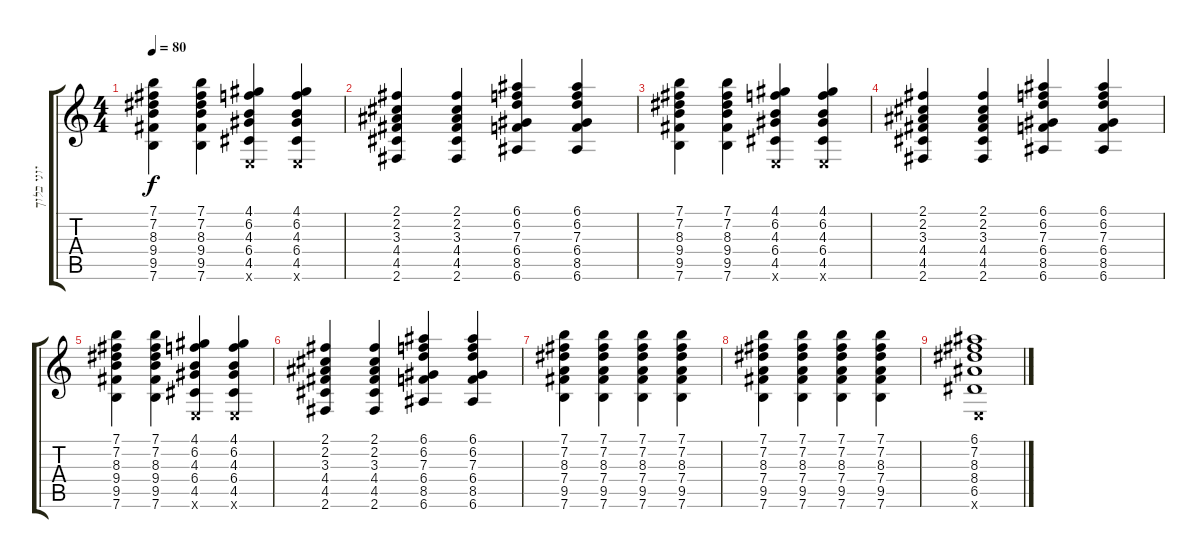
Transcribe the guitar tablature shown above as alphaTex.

\track ("יוני בלוך" "יוני בלוך") {instrument acousticguitarnylon}
\staff {score tabs}
\tuning (E4 B3 G3 D3 A2 E2) {hide}
\ts (4 4)
\tempo 80
\clef g2
\ks c
(7.1 7.2 8.3 9.4 9.5 7.6).4{dy f} (7.1 7.2 8.3 9.4 9.5 7.6).4 (4.1 6.2 4.3 6.4 4.5 0.6{x}).4 (4.1 6.2 4.3 6.4 4.5 0.6{x}).4 |
(2.1 2.2 3.3 4.4 4.5 2.6).4 (2.1 2.2 3.3 4.4 4.5 2.6).4 (6.1 6.2 7.3 6.4 8.5 6.6).4 (6.1 6.2 7.3 6.4 8.5 6.6).4 |
(7.1 7.2 8.3 9.4 9.5 7.6).4 (7.1 7.2 8.3 9.4 9.5 7.6).4 (4.1 6.2 4.3 6.4 4.5 0.6{x}).4 (4.1 6.2 4.3 6.4 4.5 0.6{x}).4 |
(2.1 2.2 3.3 4.4 4.5 2.6).4 (2.1 2.2 3.3 4.4 4.5 2.6).4 (6.1 6.2 7.3 6.4 8.5 6.6).4 (6.1 6.2 7.3 6.4 8.5 6.6).4 |
(7.1 7.2 8.3 9.4 9.5 7.6).4 (7.1 7.2 8.3 9.4 9.5 7.6).4 (4.1 6.2 4.3 6.4 4.5 0.6{x}).4 (4.1 6.2 4.3 6.4 4.5 0.6{x}).4 |
(2.1 2.2 3.3 4.4 4.5 2.6).4 (2.1 2.2 3.3 4.4 4.5 2.6).4 (6.1 6.2 7.3 6.4 8.5 6.6).4 (6.1 6.2 7.3 6.4 8.5 6.6).4 |
(7.1 7.2 8.3 7.4 9.5 7.6).4 (7.1 7.2 8.3 7.4 9.5 7.6).4 (7.1 7.2 8.3 7.4 9.5 7.6).4 (7.1 7.2 8.3 7.4 9.5 7.6).4 |
(7.1 7.2 8.3 7.4 9.5 7.6).4 (7.1 7.2 8.3 7.4 9.5 7.6).4 (7.1 7.2 8.3 7.4 9.5 7.6).4 (7.1 7.2 8.3 7.4 9.5 7.6).4 |
(6.1 7.2 8.3 8.4 6.5 0.6{x}).1
